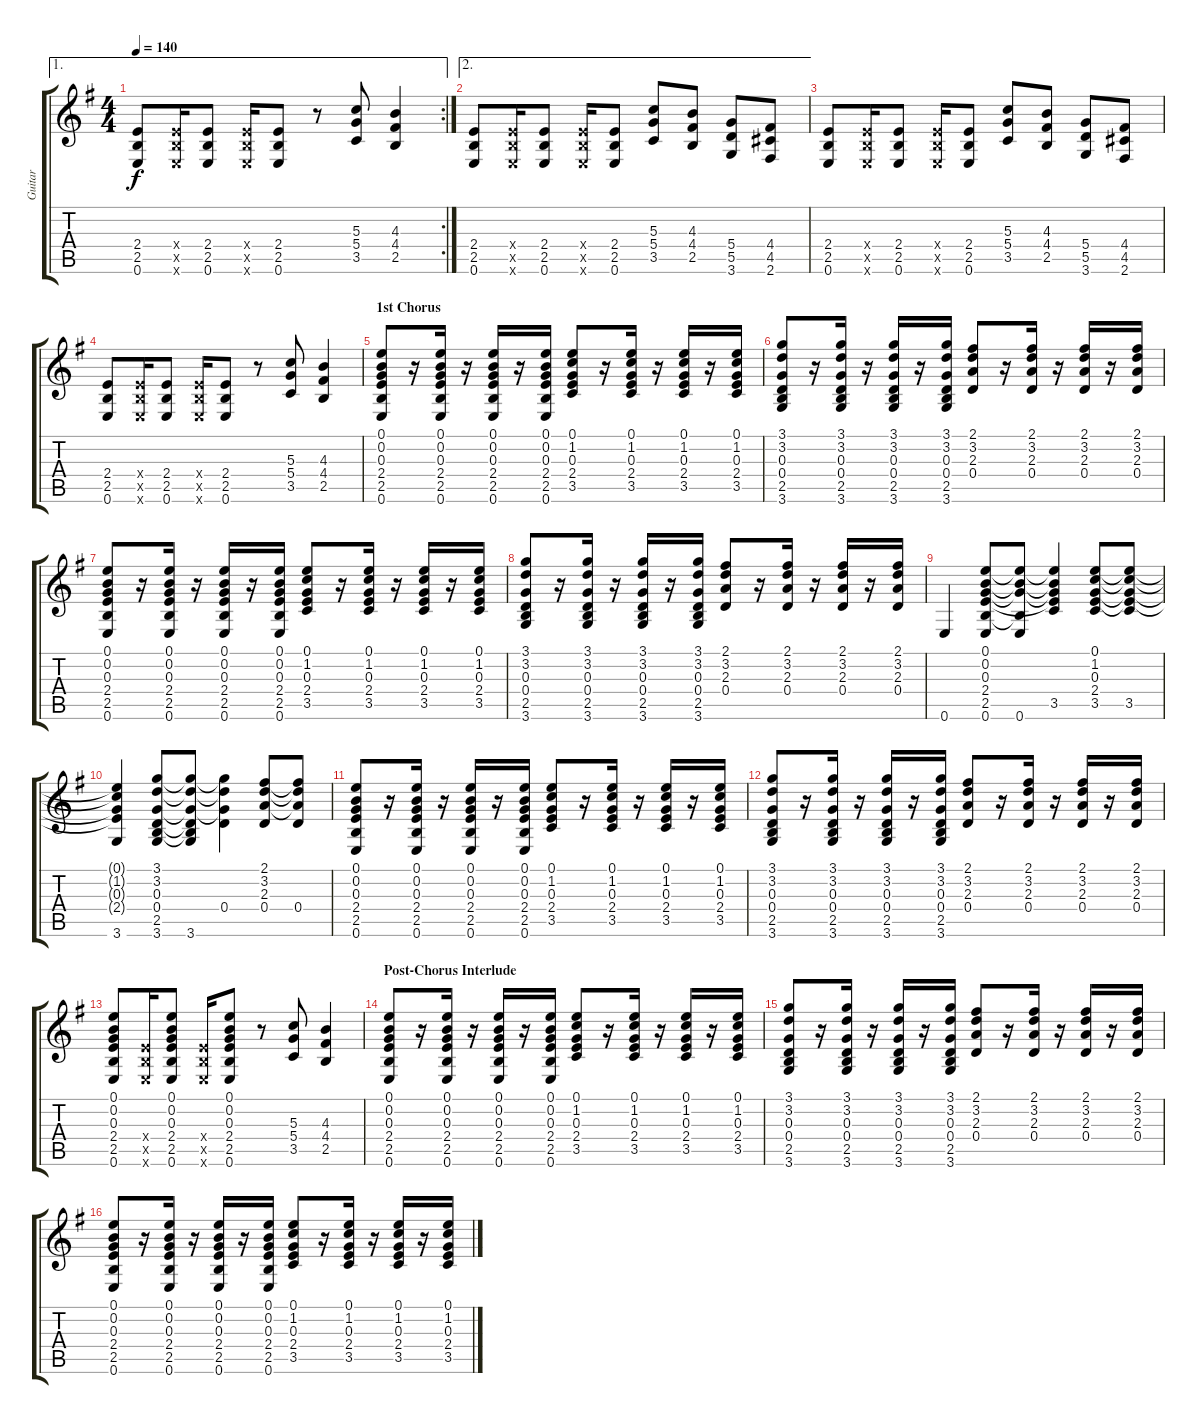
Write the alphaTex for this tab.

\track ("Guitar" "Guitar") {instrument overdrivenguitar}
\staff {score tabs}
\tuning (E4 B3 G3 D3 A2 E2) {hide}
\ae 1
\rc 2
\ts (4 4)
\tempo 140
\clef g2
\ks g
(2.4 2.5 0.6).8{dy f} (2.4{x} 2.5{x} 0.6{x}).16 (2.4 2.5 0.6).8 (2.4{x} 2.5{x} 0.6{x}).16 (2.4 2.5 0.6).8 r.8 (5.3 5.4 3.5).8 (4.3 4.4 2.5).4 |
\ae 2
(2.4 2.5 0.6).8{instrument overdrivenguitar} (2.4{x} 2.5{x} 0.6{x}).16 (2.4 2.5 0.6).8 (2.4{x} 2.5{x} 0.6{x}).16 (2.4 2.5 0.6).8 (5.3 5.4 3.5).8 (4.3 4.4 2.5).8 (5.4 5.5 3.6).8 (4.4 4.5 2.6).8 |
(2.4 2.5 0.6).8 (2.4{x} 2.5{x} 0.6{x}).16 (2.4 2.5 0.6).8 (2.4{x} 2.5{x} 0.6{x}).16 (2.4 2.5 0.6).8 (5.3 5.4 3.5).8 (4.3 4.4 2.5).8 (5.4 5.5 3.6).8 (4.4 4.5 2.6).8 |
(2.4 2.5 0.6).8 (2.4{x} 2.5{x} 0.6{x}).16 (2.4 2.5 0.6).8 (2.4{x} 2.5{x} 0.6{x}).16 (2.4 2.5 0.6).8 r.8 (5.3 5.4 3.5).8 (4.3 4.4 2.5).4 |
\section ("" "1st Chorus")
(0.1 0.2 0.3 2.4 2.5 0.6).8{instrument electricguitarclean} r.16 (0.1 0.2 0.3 2.4 2.5 0.6).16 r.16 (0.1 0.2 0.3 2.4 2.5 0.6).16 r.16 (0.1 0.2 0.3 2.4 2.5 0.6).16 (0.1 1.2 0.3 2.4 3.5).8 r.16 (0.1 1.2 0.3 2.4 3.5).16 r.16 (0.1 1.2 0.3 2.4 3.5).16 r.16 (0.1 1.2 0.3 2.4 3.5).16 |
(3.1 3.2 0.3 0.4 2.5 3.6).8 r.16 (3.1 3.2 0.3 0.4 2.5 3.6).16 r.16 (3.1 3.2 0.3 0.4 2.5 3.6).16 r.16 (3.1 3.2 0.3 0.4 2.5 3.6).16 (2.1 3.2 2.3 0.4).8 r.16 (2.1 3.2 2.3 0.4).16 r.16 (2.1 3.2 2.3 0.4).16 r.16 (2.1 3.2 2.3 0.4).16 |
(0.1 0.2 0.3 2.4 2.5 0.6).8 r.16 (0.1 0.2 0.3 2.4 2.5 0.6).16 r.16 (0.1 0.2 0.3 2.4 2.5 0.6).16 r.16 (0.1 0.2 0.3 2.4 2.5 0.6).16 (0.1 1.2 0.3 2.4 3.5).8 r.16 (0.1 1.2 0.3 2.4 3.5).16 r.16 (0.1 1.2 0.3 2.4 3.5).16 r.16 (0.1 1.2 0.3 2.4 3.5).16 |
(3.1 3.2 0.3 0.4 2.5 3.6).8 r.16 (3.1 3.2 0.3 0.4 2.5 3.6).16 r.16 (3.1 3.2 0.3 0.4 2.5 3.6).16 r.16 (3.1 3.2 0.3 0.4 2.5 3.6).16 (2.1 3.2 2.3 0.4).8 r.16 (2.1 3.2 2.3 0.4).16 r.16 (2.1 3.2 2.3 0.4).16 r.16 (2.1 3.2 2.3 0.4).16 |
0.6.4 (0.1 0.2 0.3 2.4 2.5 0.6).8 (0.1{t} 0.2{t} 0.3{t} 2.5{t} 0.6).8 (0.1{t} 0.2{t} 0.3{t} 2.4{t} 3.5).4 (0.1 1.2 0.3 2.4 3.5).8 (0.1{t} 1.2{t} 0.3{t} 2.4{t} 3.5).8 |
(0.1{t} 1.2{t} 0.3{t} 2.4{t} 3.6).4 (3.1 3.2 0.3 0.4 2.5 3.6).8 (3.1{t} 3.2{t} 0.3{t} 0.4{t} 2.5{t} 3.6).8 (3.1{t} 3.2{t} 0.3{t} 0.4).4 (2.1 3.2 2.3 0.4).8 (2.1{t} 3.2{t} 2.3{t} 0.4).8 |
(0.1 0.2 0.3 2.4 2.5 0.6).8 r.16 (0.1 0.2 0.3 2.4 2.5 0.6).16 r.16 (0.1 0.2 0.3 2.4 2.5 0.6).16 r.16 (0.1 0.2 0.3 2.4 2.5 0.6).16 (0.1 1.2 0.3 2.4 3.5).8 r.16 (0.1 1.2 0.3 2.4 3.5).16 r.16 (0.1 1.2 0.3 2.4 3.5).16 r.16 (0.1 1.2 0.3 2.4 3.5).16 |
(3.1 3.2 0.3 0.4 2.5 3.6).8 r.16 (3.1 3.2 0.3 0.4 2.5 3.6).16 r.16 (3.1 3.2 0.3 0.4 2.5 3.6).16 r.16 (3.1 3.2 0.3 0.4 2.5 3.6).16 (2.1 3.2 2.3 0.4).8 r.16 (2.1 3.2 2.3 0.4).16 r.16 (2.1 3.2 2.3 0.4).16 r.16 (2.1 3.2 2.3 0.4).16 |
(0.1 0.2 0.3 2.4 2.5 0.6).8 (2.4{x} 2.5{x} 0.6{x}).16 (0.1 0.2 0.3 2.4 2.5 0.6).8 (2.4{x} 2.5{x} 0.6{x}).16 (0.1 0.2 0.3 2.4 2.5 0.6).8 r.8 (5.3 5.4 3.5).8 (4.3 4.4 2.5).4 |
\section ("" "Post-Chorus Interlude")
(0.1 0.2 0.3 2.4 2.5 0.6).8 r.16 (0.1 0.2 0.3 2.4 2.5 0.6).16 r.16 (0.1 0.2 0.3 2.4 2.5 0.6).16 r.16 (0.1 0.2 0.3 2.4 2.5 0.6).16 (0.1 1.2 0.3 2.4 3.5).8 r.16 (0.1 1.2 0.3 2.4 3.5).16 r.16 (0.1 1.2 0.3 2.4 3.5).16 r.16 (0.1 1.2 0.3 2.4 3.5).16 |
(3.1 3.2 0.3 0.4 2.5 3.6).8 r.16 (3.1 3.2 0.3 0.4 2.5 3.6).16 r.16 (3.1 3.2 0.3 0.4 2.5 3.6).16 r.16 (3.1 3.2 0.3 0.4 2.5 3.6).16 (2.1 3.2 2.3 0.4).8 r.16 (2.1 3.2 2.3 0.4).16 r.16 (2.1 3.2 2.3 0.4).16 r.16 (2.1 3.2 2.3 0.4).16 |
(0.1 0.2 0.3 2.4 2.5 0.6).8 r.16 (0.1 0.2 0.3 2.4 2.5 0.6).16 r.16 (0.1 0.2 0.3 2.4 2.5 0.6).16 r.16 (0.1 0.2 0.3 2.4 2.5 0.6).16 (0.1 1.2 0.3 2.4 3.5).8 r.16 (0.1 1.2 0.3 2.4 3.5).16 r.16 (0.1 1.2 0.3 2.4 3.5).16 r.16 (0.1 1.2 0.3 2.4 3.5).16
